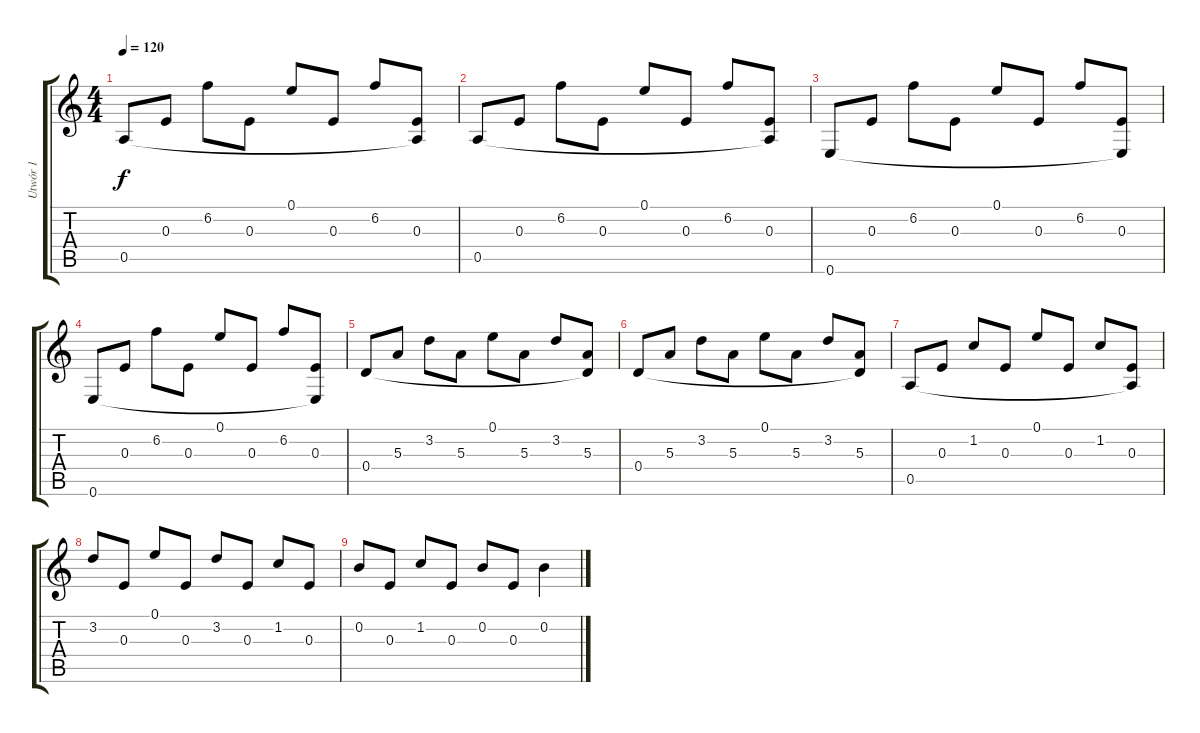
\track ("Utwór 1" "Utwór 1") {instrument acousticguitarnylon}
\staff {score tabs}
\tuning (E4 B3 E3 D3 A2 E2) {hide}
\ts (4 4)
\tempo 120
\clef g2
\ks c
0.5.8{dy f instrument acousticguitarnylon} 0.3.8 6.2.8 0.3.8 0.1.8 0.3.8 6.2.8 (0.3 0.5{t}).8 |
0.5.8 0.3.8 6.2.8 0.3.8 0.1.8 0.3.8 6.2.8 (0.3 0.5{t}).8 |
0.6.8 0.3.8 6.2.8 0.3.8 0.1.8 0.3.8 6.2.8 (0.3 0.6{t}).8 |
0.6.8 0.3.8 6.2.8 0.3.8 0.1.8 0.3.8 6.2.8 (0.3 0.6{t}).8 |
0.4.8 5.3.8 3.2.8 5.3.8 0.1.8 5.3.8 3.2.8 (5.3 0.4{t}).8 |
0.4.8 5.3.8 3.2.8 5.3.8 0.1.8 5.3.8 3.2.8 (5.3 0.4{t}).8 |
0.5.8 0.3.8 1.2.8 0.3.8 0.1.8 0.3.8 1.2.8 (0.3 0.5{t}).8 |
3.2.8 0.3.8 0.1.8 0.3.8 3.2.8 0.3.8 1.2.8 0.3.8 |
0.2.8 0.3.8 1.2.8 0.3.8 0.2.8 0.3.8 0.2.4
